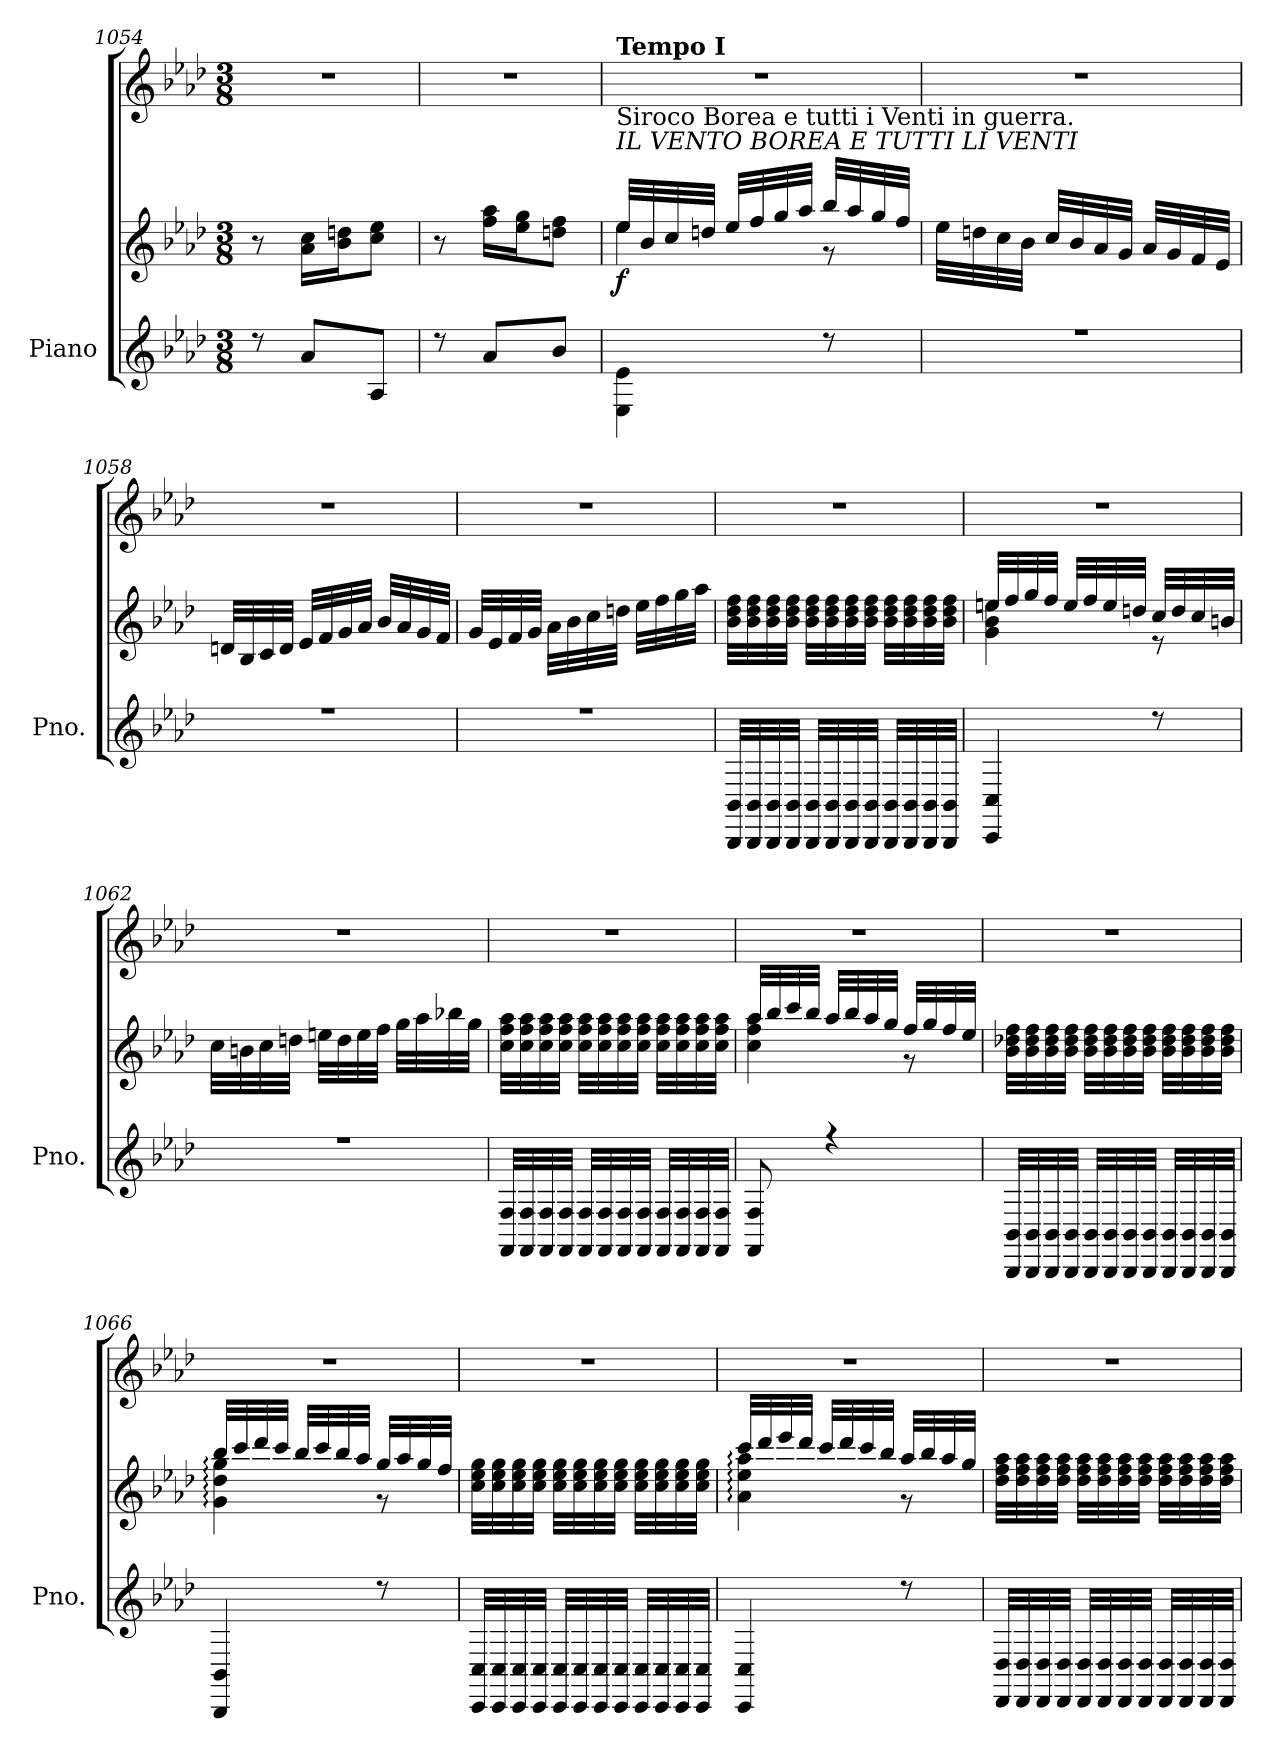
**kern	**kern	**kern	**dynam
*part1	*part1	*part1	*part1
*staff3	*staff2	*staff1	*staff1/2/3
*I"Piano	*	*	*
*I'Pno.	*	*	*
*clefG2	*clefG2	*clefG2	*
*k[b-e-a-d-]	*k[b-e-a-d-]	*k[b-e-a-d-]	*
*M3/8	*M3/8	*M3/8	*
=1054	=1054	=1054	=1054
*^	*	*	*
8r	4.ryy	8r	4.r	.
8a-/L	.	16a-\ 16cc\LL	.	.
.	.	16b-\ 16ddn\J	.	.
8A-/J	.	8cc\ 8ee-\J	.	.
=1055	=1055	=1055	=1055	=1055
8r	4.ryy	8r	4.r	.
8a-/L	.	16ff\ 16aa-\LL	.	.
.	.	16ee-\ 16gg\J	.	.
8b-/J	.	8ddn\ 8ff\J	.	.
=1056	=1056	=1056	=1056	=1056
*	*	*^	*	*
!	!	!	!	!LO:TX:a:B:t=Tempo I	!
!	!	!LO:TX:a:i:t=IL VENTO BOREA E TUTTI LI VENTI	!	!	!
!	!	!LO:TX:a:t=Siroco Borea e tutti i Venti in guerra.	!	!	!
!	!	!	!	!	!LO:DY:b=2
4E-\ 4e-\	4.ryy	32ee-/LLL	4ee-\	4.r	f
.	.	32b-/	.	.	.
.	.	32cc/	.	.	.
.	.	32ddn/JJJ	.	.	.
.	.	32ee-/LLL	.	.	.
.	.	32ff/	.	.	.
.	.	32gg/	.	.	.
.	.	32aa-/JJJ	.	.	.
8r	.	32bb-/LLL	8r	.	.
.	.	32aa-/	.	.	.
.	.	32gg/	.	.	.
.	.	32ff/JJJ	.	.	.
*	*	*v	*v	*	*
=1057	=1057	=1057	=1057	=1057
4.r	4.ryy	32ee-\LLL	4.r	.
.	.	32ddn\	.	.
.	.	32cc\	.	.
.	.	32b-\JJJ	.	.
.	.	32cc/LLL	.	.
.	.	32b-/	.	.
.	.	32a-/	.	.
.	.	32g/JJJ	.	.
.	.	32a-/LLL	.	.
.	.	32g/	.	.
.	.	32f/	.	.
.	.	32e-/JJJ	.	.
!!LO:LB:g=z
=1058	=1058	=1058	=1058	=1058
4.r	4.ryy	32dn/LLL	4.r	.
.	.	32B-/	.	.
.	.	32c/	.	.
.	.	32d/JJJ	.	.
.	.	32e-/LLL	.	.
.	.	32f/	.	.
.	.	32g/	.	.
.	.	32a-/JJJ	.	.
.	.	32b-/LLL	.	.
.	.	32a-/	.	.
.	.	32g/	.	.
.	.	32f/JJJ	.	.
=1059	=1059	=1059	=1059	=1059
4.r	4.ryy	32g/LLL	4.r	.
.	.	32e-/	.	.
.	.	32f/	.	.
.	.	32g/JJJ	.	.
.	.	32a-\LLL	.	.
.	.	32b-\	.	.
.	.	32cc\	.	.
.	.	32ddn\JJJ	.	.
.	.	32ee-\LLL	.	.
.	.	32ff\	.	.
.	.	32gg\	.	.
.	.	32aa-\JJJ	.	.
=1060	=1060	=1060	=1060	=1060
32BBB-/ 32BB-/LLL	4.ryy	32b-\ 32dd-\ 32ff\LLL	4.r	.
32BBB-/ 32BB-/	.	32b-\ 32dd-\ 32ff\	.	.
32BBB-/ 32BB-/	.	32b-\ 32dd-\ 32ff\	.	.
32BBB-/ 32BB-/JJJ	.	32b-\ 32dd-\ 32ff\JJJ	.	.
32BBB-/ 32BB-/LLL	.	32b-\ 32dd-\ 32ff\LLL	.	.
32BBB-/ 32BB-/	.	32b-\ 32dd-\ 32ff\	.	.
32BBB-/ 32BB-/	.	32b-\ 32dd-\ 32ff\	.	.
32BBB-/ 32BB-/JJJ	.	32b-\ 32dd-\ 32ff\JJJ	.	.
32BBB-/ 32BB-/LLL	.	32b-\ 32dd-\ 32ff\LLL	.	.
32BBB-/ 32BB-/	.	32b-\ 32dd-\ 32ff\	.	.
32BBB-/ 32BB-/	.	32b-\ 32dd-\ 32ff\	.	.
32BBB-/ 32BB-/JJJ	.	32b-\ 32dd-\ 32ff\JJJ	.	.
!!LO:LB:g=z
=1061	=1061	=1061	=1061	=1061
*	*	*^	*	*
4CC/ 4C/	4.ryy	32een/LLL	4g\ 4b-\ 4ee\	4.r	.
.	.	32ff/	.	.	.
.	.	32gg/	.	.	.
.	.	32ff/JJJ	.	.	.
.	.	32ee/LLL	.	.	.
.	.	32ff/	.	.	.
.	.	32ee/	.	.	.
.	.	32ddn/JJJ	.	.	.
8r	.	32cc/LLL	8r	.	.
.	.	32dd/	.	.	.
.	.	32cc/	.	.	.
.	.	32bn/JJJ	.	.	.
*	*	*v	*v	*	*
!!LO:LB:g=z
=1062	=1062	=1062	=1062	=1062
4.r	4.ryy	32cc\LLL	4.r	.
.	.	32bn\	.	.
.	.	32cc\	.	.
.	.	32ddn\JJJ	.	.
.	.	32een\LLL	.	.
.	.	32dd\	.	.
.	.	32ee\	.	.
.	.	32ff\JJJ	.	.
.	.	32gg\LLL	.	.
.	.	32aa-\	.	.
.	.	32bb-X\	.	.
.	.	32gg\JJJ	.	.
=1063	=1063	=1063	=1063	=1063
32FF/ 32F/LLL	4.ryy	32cc\ 32ff\ 32aa-\LLL	4.r	.
32FF/ 32F/	.	32cc\ 32ff\ 32aa-\	.	.
32FF/ 32F/	.	32cc\ 32ff\ 32aa-\	.	.
32FF/ 32F/JJJ	.	32cc\ 32ff\ 32aa-\JJJ	.	.
32FF/ 32F/LLL	.	32cc\ 32ff\ 32aa-\LLL	.	.
32FF/ 32F/	.	32cc\ 32ff\ 32aa-\	.	.
32FF/ 32F/	.	32cc\ 32ff\ 32aa-\	.	.
32FF/ 32F/JJJ	.	32cc\ 32ff\ 32aa-\JJJ	.	.
32FF/ 32F/LLL	.	32cc\ 32ff\ 32aa-\LLL	.	.
32FF/ 32F/	.	32cc\ 32ff\ 32aa-\	.	.
32FF/ 32F/	.	32cc\ 32ff\ 32aa-\	.	.
32FF/ 32F/JJJ	.	32cc\ 32ff\ 32aa-\JJJ	.	.
=1064	=1064	=1064	=1064	=1064
*	*	*^	*	*
8FF/ 8F/	4.ryy	32aa-/LLL	4cc\ 4ff\ 4aa-\	4.r	.
.	.	32bb-/	.	.	.
.	.	32ccc/	.	.	.
.	.	32bb-/JJJ	.	.	.
4r	.	32aa-/LLL	.	.	.
.	.	32bb-/	.	.	.
.	.	32aa-/	.	.	.
.	.	32gg/JJJ	.	.	.
.	.	32ff/LLL	8r	.	.
.	.	32gg/	.	.	.
.	.	32ff/	.	.	.
.	.	32ee-/JJJ	.	.	.
*	*	*v	*v	*	*
!!LO:PB:g=z
=1065	=1065	=1065	=1065	=1065
32BBB-/ 32BB-/LLL	4.ryy	32b-\ 32dd-X\ 32ff\LLL	4.r	.
32BBB-/ 32BB-/	.	32b-\ 32dd-\ 32ff\	.	.
32BBB-/ 32BB-/	.	32b-\ 32dd-\ 32ff\	.	.
32BBB-/ 32BB-/JJJ	.	32b-\ 32dd-\ 32ff\JJJ	.	.
32BBB-/ 32BB-/LLL	.	32b-\ 32dd-\ 32ff\LLL	.	.
32BBB-/ 32BB-/	.	32b-\ 32dd-\ 32ff\	.	.
32BBB-/ 32BB-/	.	32b-\ 32dd-\ 32ff\	.	.
32BBB-/ 32BB-/JJJ	.	32b-\ 32dd-\ 32ff\JJJ	.	.
32BBB-/ 32BB-/LLL	.	32b-\ 32dd-\ 32ff\LLL	.	.
32BBB-/ 32BB-/	.	32b-\ 32dd-\ 32ff\	.	.
32BBB-/ 32BB-/	.	32b-\ 32dd-\ 32ff\	.	.
32BBB-/ 32BB-/JJJ	.	32b-\ 32dd-\ 32ff\JJJ	.	.
=1066	=1066	=1066	=1066	=1066
*	*	*^	*	*
4BBB-/ 4BB-/	4.ryy	32bb-/LLL	4g\: 4dd-\: 4gg\:	4.r	.
.	.	32ccc/	.	.	.
.	.	32ddd-/	.	.	.
.	.	32ccc/JJJ	.	.	.
.	.	32bb-/LLL	.	.	.
.	.	32ccc/	.	.	.
.	.	32bb-/	.	.	.
.	.	32aa-/JJJ	.	.	.
8r	.	32gg/LLL	8r	.	.
.	.	32aa-/	.	.	.
.	.	32gg/	.	.	.
.	.	32ff/JJJ	.	.	.
*	*	*v	*v	*	*
=1067	=1067	=1067	=1067	=1067
32CC/ 32C/LLL	4.ryy	32cc\ 32ee-\ 32gg\LLL	4.r	.
32CC/ 32C/	.	32cc\ 32ee-\ 32gg\	.	.
32CC/ 32C/	.	32cc\ 32ee-\ 32gg\	.	.
32CC/ 32C/JJJ	.	32cc\ 32ee-\ 32gg\JJJ	.	.
32CC/ 32C/LLL	.	32cc\ 32ee-\ 32gg\LLL	.	.
32CC/ 32C/	.	32cc\ 32ee-\ 32gg\	.	.
32CC/ 32C/	.	32cc\ 32ee-\ 32gg\	.	.
32CC/ 32C/JJJ	.	32cc\ 32ee-\ 32gg\JJJ	.	.
32CC/ 32C/LLL	.	32cc\ 32ee-\ 32gg\LLL	.	.
32CC/ 32C/	.	32cc\ 32ee-\ 32gg\	.	.
32CC/ 32C/	.	32cc\ 32ee-\ 32gg\	.	.
32CC/ 32C/JJJ	.	32cc\ 32ee-\ 32gg\JJJ	.	.
!!LO:LB:g=z
=1068	=1068	=1068	=1068	=1068
*	*	*^	*	*
4CC/ 4C/	4.ryy	32ccc/LLL	4a-\: 4ee-\: 4aa-\:	4.r	.
.	.	32ddd-/	.	.	.
.	.	32eee-/	.	.	.
.	.	32ddd-/JJJ	.	.	.
.	.	32ccc/LLL	.	.	.
.	.	32ddd-/	.	.	.
.	.	32ccc/	.	.	.
.	.	32bb-/JJJ	.	.	.
8r	.	32aa-/LLL	8r	.	.
.	.	32bb-/	.	.	.
.	.	32aa-/	.	.	.
.	.	32gg/JJJ	.	.	.
*	*	*v	*v	*	*
=1069	=1069	=1069	=1069	=1069
32DD-/ 32D-/LLL	4.ryy	32dd-\ 32ff\ 32aa-\LLL	4.r	.
32DD-/ 32D-/	.	32dd-\ 32ff\ 32aa-\	.	.
32DD-/ 32D-/	.	32dd-\ 32ff\ 32aa-\	.	.
32DD-/ 32D-/JJJ	.	32dd-\ 32ff\ 32aa-\JJJ	.	.
32DD-/ 32D-/LLL	.	32dd-\ 32ff\ 32aa-\LLL	.	.
32DD-/ 32D-/	.	32dd-\ 32ff\ 32aa-\	.	.
32DD-/ 32D-/	.	32dd-\ 32ff\ 32aa-\	.	.
32DD-/ 32D-/JJJ	.	32dd-\ 32ff\ 32aa-\JJJ	.	.
32DD-/ 32D-/LLL	.	32dd-\ 32ff\ 32aa-\LLL	.	.
32DD-/ 32D-/	.	32dd-\ 32ff\ 32aa-\	.	.
32DD-/ 32D-/	.	32dd-\ 32ff\ 32aa-\	.	.
32DD-/ 32D-/JJJ	.	32dd-\ 32ff\ 32aa-\JJJ	.	.
*v	*v	*	*	*
=	=	=	=
*-	*-	*-	*-
